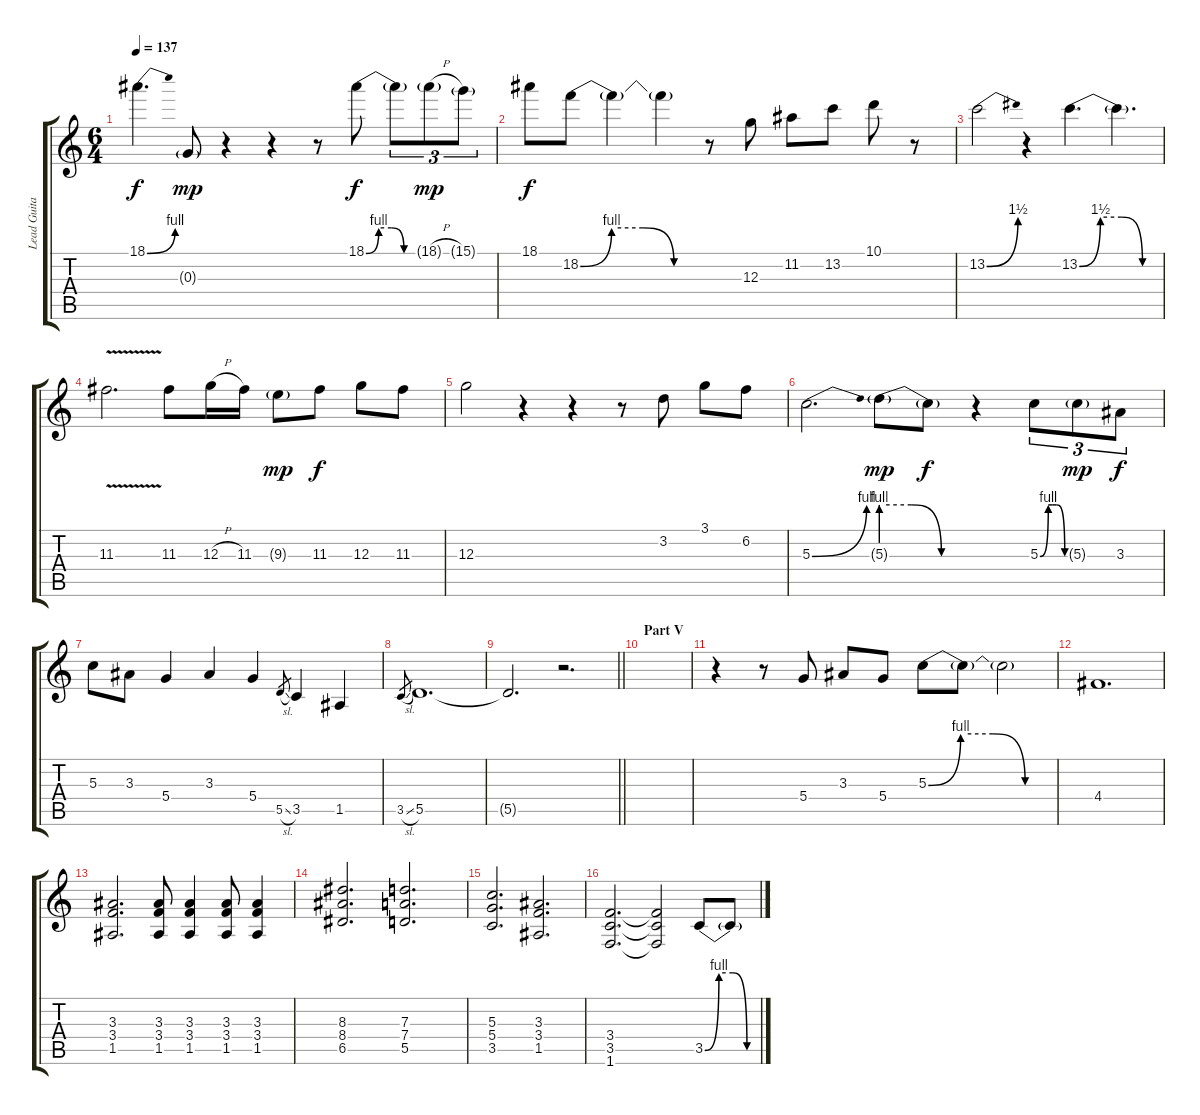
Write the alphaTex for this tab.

\track ("Lead Guitar" "Lead Guita") {instrument electricguitarjazz}
\staff {score tabs}
\tuning (E4 B3 G3 D3 A2 E2) {hide}
\ts (6 4)
\tempo 137
\clef g2
\ks c
18.1{be (bend 0 0 60 4)}.4{d dy f} 0.3{g}.8{dy mp} r.4 r.4 r.8 18.1{be (custom 0 0 15 4 30 4 45 0 60 0)}.8{dy f} 18.1{t}.8{tu (3 2)} 18.1{h g}.8{tu (3 2) dy mp} 15.1{g}.8{tu (3 2)} |
18.1.8{dy f} 18.2{be (custom 0 0 15 4 30 4 45 0 60 0)}.8 18.2{t}.4 18.2{t}.4 r.8 12.3.8 11.2.8 13.2.8 10.1.8 r.8 |
13.2{be (bend 0 0 60 6)}.2 r.4 13.2{be (custom 0 0 15 6 30 6 45 0 60 0)}.4{d} 13.2{t}.4{d} |
11.3{v}.2{d} 11.3.8 12.3{h}.16 11.3.16 9.3{g}.8{dy mp} 11.3.8{dy f} 12.3.8 11.3.8 |
12.3.2 r.4 r.4 r.8 3.2.8 3.1.8 6.2.8 |
5.3{be (bend 0 0 60 4)}.2{d} 5.3{be (custom 0 4 20 4 40 0 60 0) g}.8{dy mp} 5.3{t}.8{dy f} r.4 5.3{be (custom 0 0 20 4 30 4 40 4 60 0)}.8{tu (3 2)} 5.3{g}.8{tu (3 2) dy mp} 3.3.8{tu (3 2) dy f} |
5.3.8 3.3.8 5.4.4 3.3.4 5.4.4 5.5{sl}.8{gr} 3.5.4 1.5.4 |
3.5{sl}.8{gr} 5.5.1{d} |
\barLineRight lightlight
5.5{t}.2{d} r.2{d} |
\section ("" "Part V")
|
r.4{volume 12} r.8 5.4.8 3.3.8 5.4.8 5.3{be (custom 0 0 15 4 30 4 45 0 60 0)}.8 5.3{t}.8 5.3{t}.2 |
4.4.1{d} |
(3.3 3.4 1.5).2{d} (3.3 3.4 1.5).8 (3.3 3.4 1.5).4 (3.3 3.4 1.5).8 (3.3 3.4 1.5).4 |
(8.3 8.4 6.5).2{d} (7.3 7.4 5.5).2{d} |
(5.3 5.4 3.5).2{d} (3.3 3.4 1.5).2{d} |
(3.4 3.5 1.6).2{d} (3.4{t} 3.5{t} 1.6{t}).2 3.5{be (custom 0 0 15 4 30 4 45 0 60 0)}.8 3.5{t}.8
